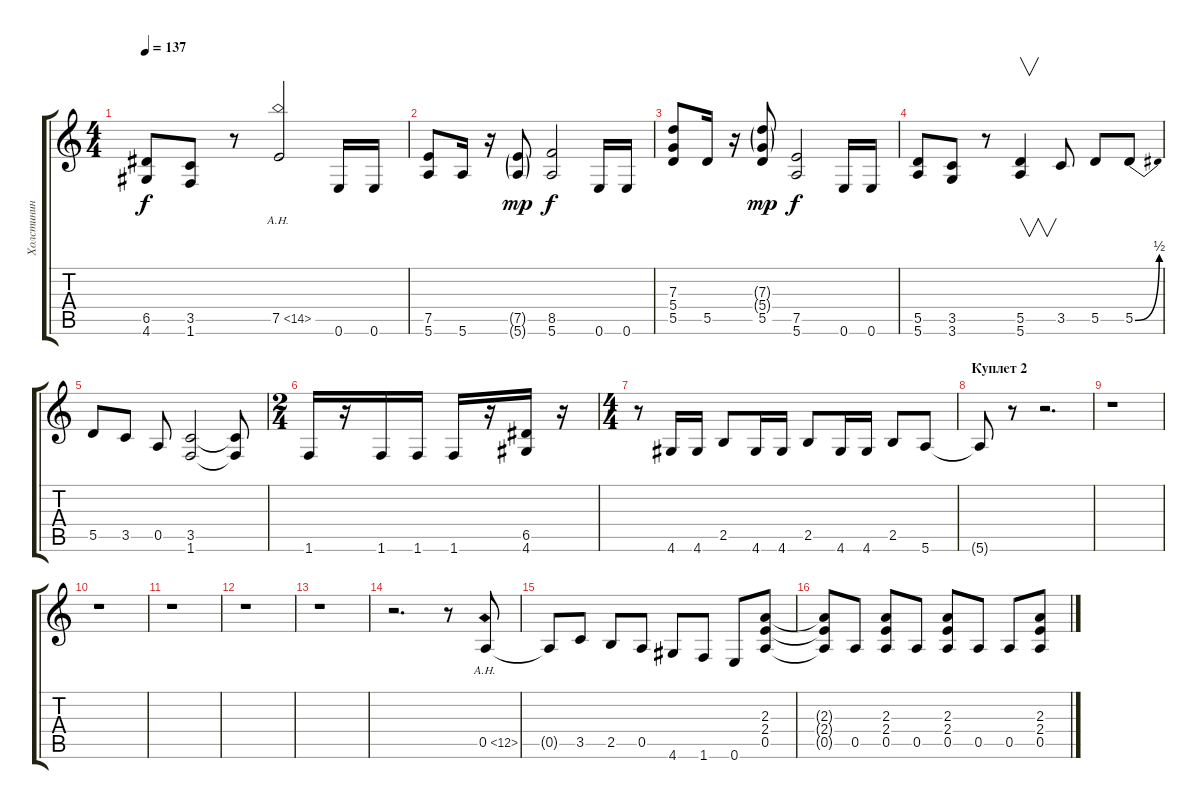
\track ("Холстинин" "Холстинин") {instrument overdrivenguitar}
\staff {score tabs}
\tuning (E4 B3 G3 D3 A2 E2) {hide}
\ts (4 4)
\tempo 137
\clef g2
\ks c
(6.5 4.6).8{dy f} (3.5 1.6).8 r.8 7.5{ah 7}.2 0.6.16 0.6.16 |
(7.5 5.6).8 5.6.16 r.16 (7.5{g} 5.6{g}).8{dy mp} (8.5 5.6).2{dy f} 0.6.16 0.6.16 |
(7.3 5.4 5.5).8 5.5.16 r.16 (7.3{g} 5.4{g} 5.5).8{dy mp} (7.5 5.6).2{dy f} 0.6.16 0.6.16 |
(5.5 5.6).8 (3.5 3.6).8 r.8 (5.5 5.6).4{v} 3.5.8 5.5.8 5.5{be (bend 0 0 60 2)}.8 |
5.5.8 3.5.8 0.5.8 (3.5 1.6).2 (3.5{t} 1.6{t}).8 |
\ts (2 4)
1.6.16 r.16 1.6.16 1.6.16 1.6.16 r.16 (6.5 4.6).16 r.16 |
\ts (4 4)
r.8 4.6.16 4.6.16 2.5.8 4.6.16 4.6.16 2.5.8 4.6.16 4.6.16 2.5.8 5.6.8 |
\section ("" "Куплет 2")
5.6{t}.8 r.8 r.2{d} |
r.1 |
r.1 |
r.1 |
r.1 |
r.1 |
r.2{d} r.8 0.5{ah 12}.8 |
0.5{t}.8 3.5.8 2.5.8 0.5.8 4.6.8 1.6.8 0.6.8 (2.3 2.4 0.5).8 |
(2.3{t} 2.4{t} 0.5{t}).8 0.5.8 (2.3 2.4 0.5).8 0.5.8 (2.3 2.4 0.5).8 0.5.8 0.5.8 (2.3 2.4 0.5).8
